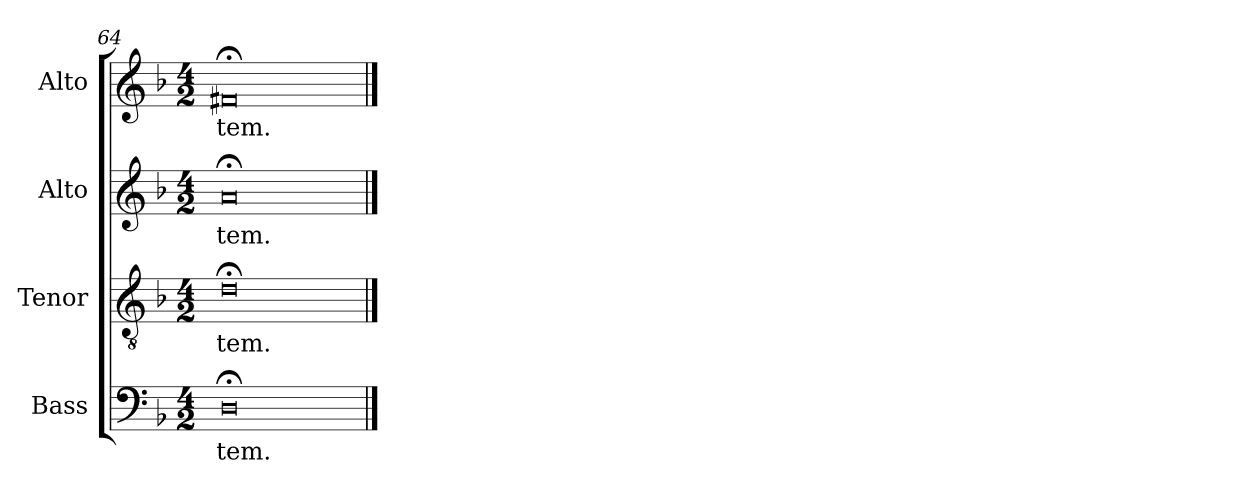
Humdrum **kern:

**kern	**text	**kern	**text	**kern	**text	**kern	**text
*part4	*part4	*part3	*part3	*part2	*part2	*part1	*part1
*staff4	*staff4	*staff3	*staff3	*staff2	*staff2	*staff1	*staff1
*I"Bass	*	*I"Tenor	*	*I"Alto	*	*I"Alto	*
*I'B.	*	*I'T.	*	*I'A.	*	*I'A.	*
*clefF4	*	*clefGv2	*	*clefG2	*	*clefG2	*
*	*	*ITrd7c12	*	*	*	*	*
*k[b-]	*	*k[b-]	*	*k[b-]	*	*k[b-]	*
*F:	*	*F:	*	*F:	*	*F:	*
*M4/2	*	*M4/2	*	*M4/2	*	*M4/2	*
=64	=64	=64	=64	=64	=64	=64	=64
!	!LO:LY:b:color=#000000	!	!	!	!	!	!
!	!	!	!LO:LY:b:color=#000000	!	!	!	!
!	!	!	!	!	!LO:LY:b:color=#000000	!	!
!	!	!	!	!	!	!	!LO:LY:b:color=#000000
0D;i	-tem.	0D;i	-tem.	0a;i	-tem.	0f#X;i	-tem.
==	==	==	==	==	==	==	==
*-	*-	*-	*-	*-	*-	*-	*-
